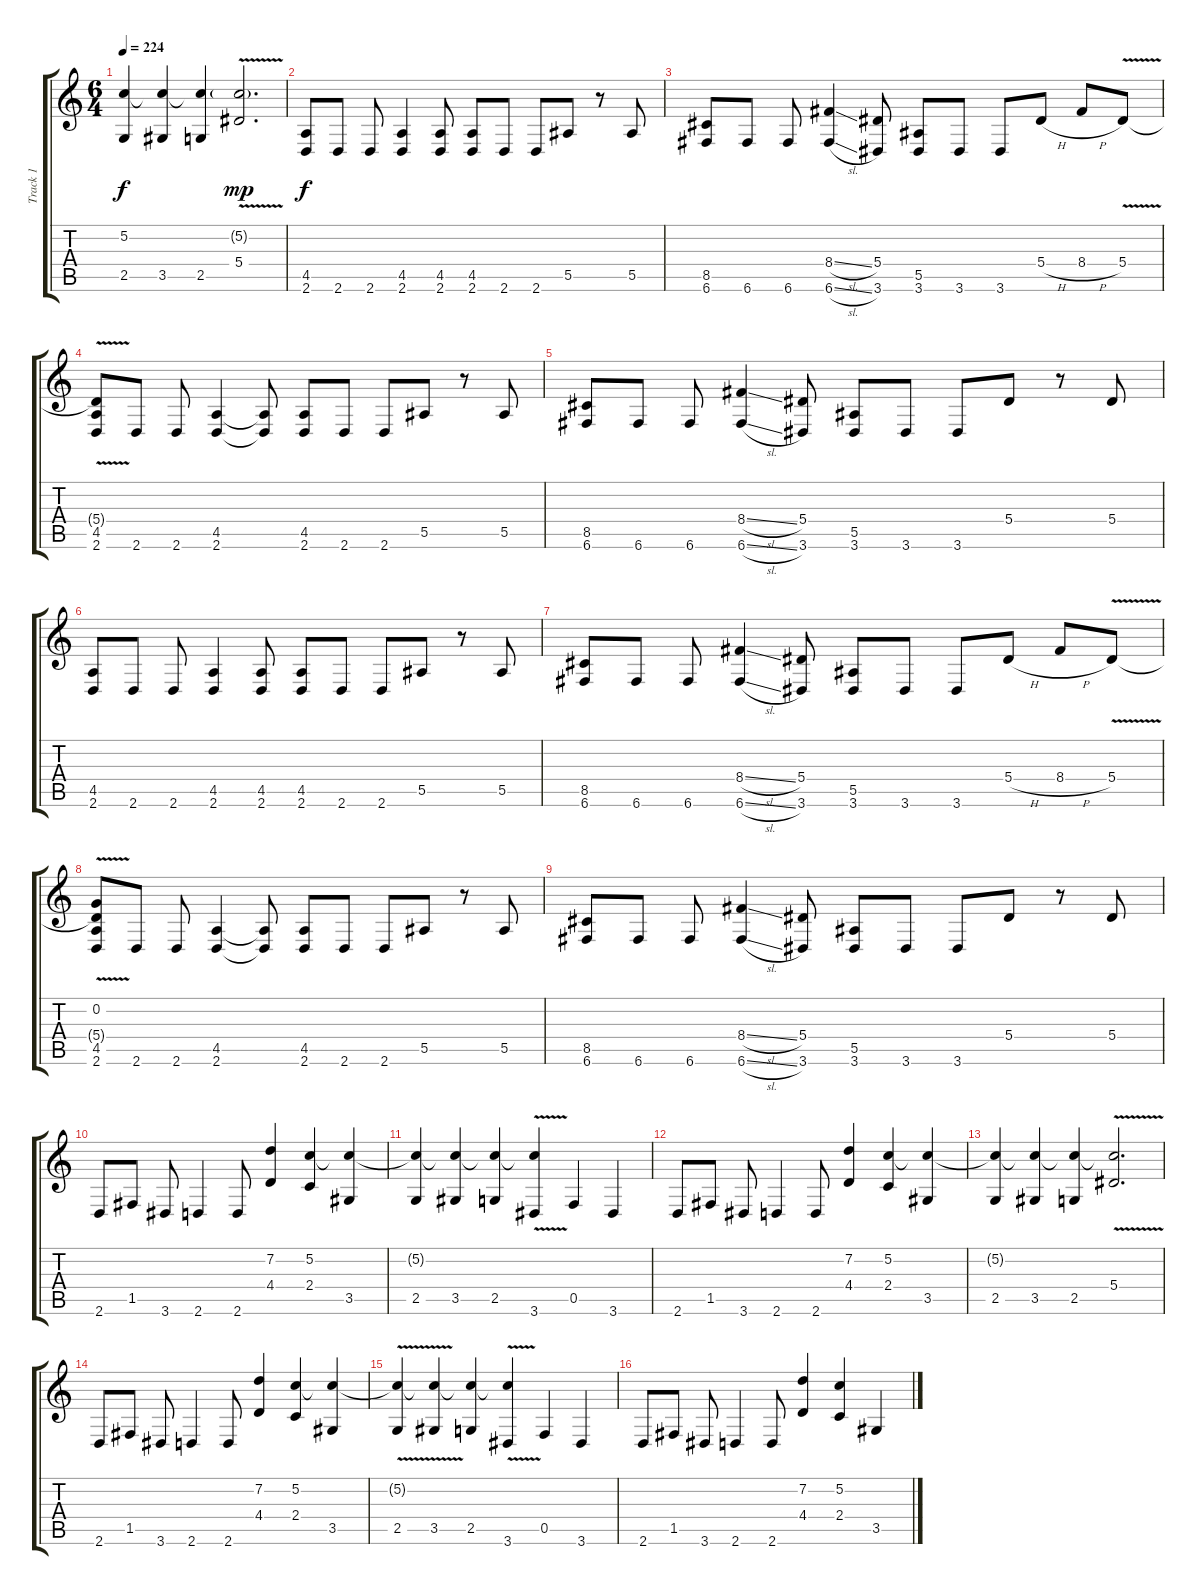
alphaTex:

\track ("Track 1" "Track 1") {instrument distortionguitar}
\staff {score tabs}
\tuning (C4 G3 Eb3 Bb2 F2 C2) {hide}
\ts (6 4)
\tempo 224
\clef g2
\ks c
(5.2{t} 2.5).4{dy f} (5.2{t} 3.5).4 (5.2{t} 2.5).4 (5.2{v g} 5.4{v}).2{d dy mp} |
(4.5 2.6).8{dy f} 2.6.8 2.6.8 (4.5 2.6).4 (4.5 2.6).8 (4.5 2.6).8 2.6.8 2.6.8 5.5.8 r.8 5.5.8 |
(8.5 6.6).8 6.6.8 6.6.8 (8.4{sl} 6.6{sl}).4 (5.4 3.6).8 (5.5 3.6).8 3.6.8 3.6.8 5.4{h}.8 8.4{h}.8 5.4{v}.8 |
(5.4{t} 4.5 2.6).8 2.6.8 2.6.8 (4.5 2.6).4 (4.5{t} 2.6{t}).8 (4.5 2.6).8 2.6.8 2.6.8 5.5.8 r.8 5.5.8 |
(8.5 6.6).8 6.6.8 6.6.8 (8.4{sl} 6.6{sl}).4 (5.4 3.6).8 (5.5 3.6).8 3.6.8 3.6.8 5.4.8 r.8 5.4.8 |
(4.5 2.6).8 2.6.8 2.6.8 (4.5 2.6).4 (4.5 2.6).8 (4.5 2.6).8 2.6.8 2.6.8 5.5.8 r.8 5.5.8 |
(8.5 6.6).8 6.6.8 6.6.8 (8.4{sl} 6.6{sl}).4 (5.4 3.6).8 (5.5 3.6).8 3.6.8 3.6.8 5.4{h}.8 8.4{h}.8 5.4{v}.8 |
(0.2 5.4{t} 4.5 2.6).8 2.6.8 2.6.8 (4.5 2.6).4 (4.5{t} 2.6{t}).8 (4.5 2.6).8 2.6.8 2.6.8 5.5.8 r.8 5.5.8 |
(8.5 6.6).8 6.6.8 6.6.8 (8.4{sl} 6.6{sl}).4 (5.4 3.6).8 (5.5 3.6).8 3.6.8 3.6.8 5.4.8 r.8 5.4.8 |
2.6.8 1.5.8 3.6.8 2.6.4 2.6.8 (7.2 4.4).4 (5.2 2.4).4 (5.2{t} 3.5).4 |
(5.2{t} 2.5).4 (5.2{t} 3.5).4 (5.2{t} 2.5).4 (5.2{v t} 3.6).4 0.5.4 3.6.4 |
2.6.8 1.5.8 3.6.8 2.6.4 2.6.8 (7.2 4.4).4 (5.2 2.4).4 (5.2{t} 3.5).4 |
(5.2{t} 2.5).4 (5.2{t} 3.5).4 (5.2{t} 2.5).4 (5.2{v t} 5.4{v}).2{d} |
2.6.8 1.5.8 3.6.8 2.6.4 2.6.8 (7.2 4.4).4 (5.2 2.4).4 (5.2{t} 3.5).4 |
(5.2{v t} 2.5).4 (5.2{t} 3.5).4 (5.2{t} 2.5).4 (5.2{v t} 3.6).4 0.5.4 3.6.4 |
2.6.8 1.5.8 3.6.8 2.6.4 2.6.8 (7.2 4.4).4 (5.2 2.4).4 3.5.4
